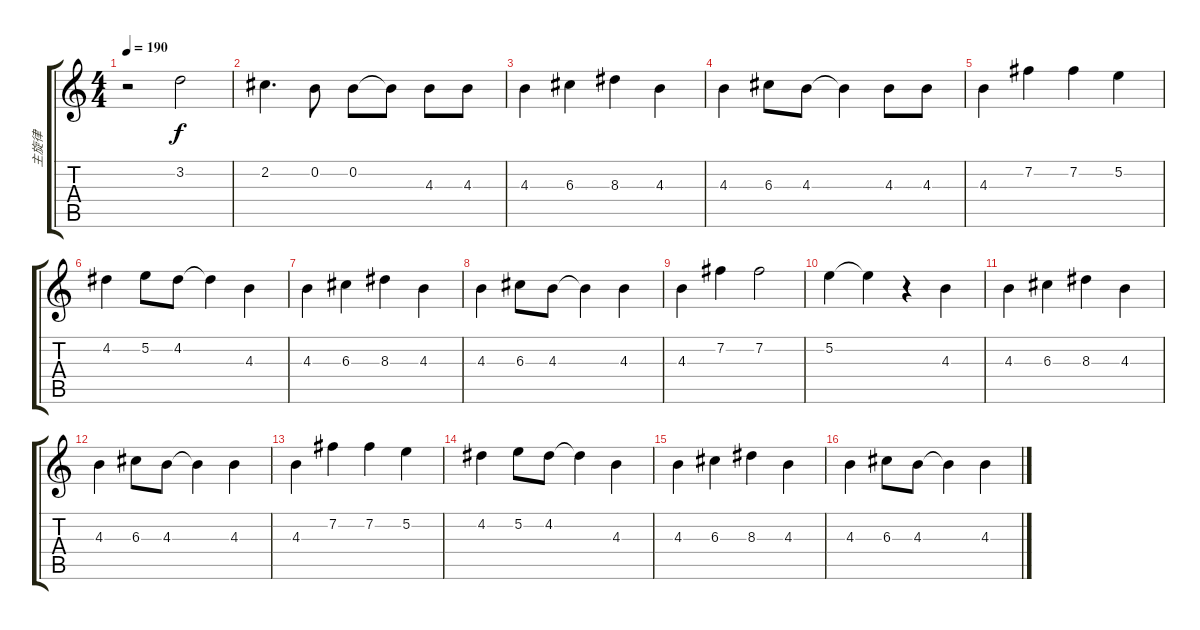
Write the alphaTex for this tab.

\track ("主旋律" "主旋律") {instrument distortionguitar}
\staff {score tabs}
\tuning (E4 B3 G3 D3 A2 E2) {hide}
\ts (4 4)
\tempo 190
\clef g2
\ks c
r.2{dy f} 3.2.2 |
2.2.4{d} 0.2.8 0.2.8 0.2{t}.8 4.3.8 4.3.8 |
4.3.4 6.3.4 8.3.4 4.3.4 |
4.3.4 6.3.8 4.3.8 4.3{t}.4 4.3.8 4.3.8 |
4.3.4 7.2.4 7.2.4 5.2.4 |
4.2.4 5.2.8 4.2.8 4.2{t}.4 4.3.4 |
4.3.4 6.3.4 8.3.4 4.3.4 |
4.3.4 6.3.8 4.3.8 4.3{t}.4 4.3.4 |
4.3.4 7.2.4 7.2.2 |
5.2.4 5.2{t}.4 r.4 4.3.4 |
4.3.4 6.3.4 8.3.4 4.3.4 |
4.3.4 6.3.8 4.3.8 4.3{t}.4 4.3.4 |
4.3.4 7.2.4 7.2.4 5.2.4 |
4.2.4 5.2.8 4.2.8 4.2{t}.4 4.3.4 |
4.3.4 6.3.4 8.3.4 4.3.4 |
4.3.4 6.3.8 4.3.8 4.3{t}.4 4.3.4
